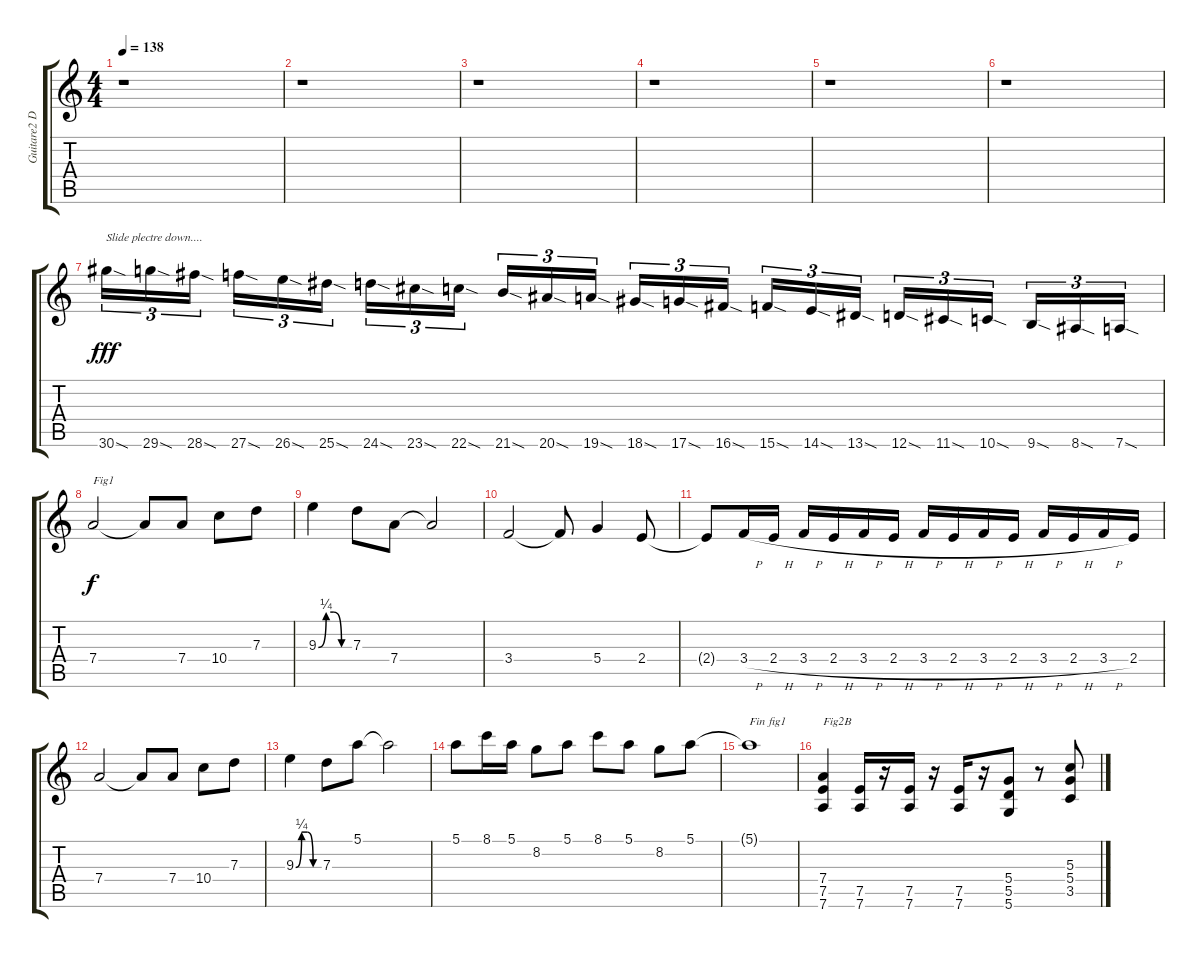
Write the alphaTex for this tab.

\track ("Guitare2 Dr-D" "Guitare2 D") {instrument distortionguitar}
\staff {score tabs}
\tuning (E4 B3 G3 D3 A2 D2) {hide}
\ts (4 4)
\tempo 138
\clef g2
\ks c
r.1{dy fff instrument distortionguitar} |
r.1 |
r.1 |
r.1 |
r.1 |
r.1 |
30.6{sod}.16{tu (3 2) txt "Slide plectre down...." instrument guitarfretnoise} 29.6{sod}.16{tu (3 2)} 28.6{sod}.16{tu (3 2)} 27.6{sod}.16{tu (3 2)} 26.6{sod}.16{tu (3 2)} 25.6{sod}.16{tu (3 2)} 24.6{sod}.16{tu (3 2)} 23.6{sod}.16{tu (3 2)} 22.6{sod}.16{tu (3 2)} 21.6{sod}.16{tu (3 2)} 20.6{sod}.16{tu (3 2)} 19.6{sod}.16{tu (3 2)} 18.6{sod}.16{tu (3 2)} 17.6{sod}.16{tu (3 2)} 16.6{sod}.16{tu (3 2)} 15.6{sod}.16{tu (3 2)} 14.6{sod}.16{tu (3 2)} 13.6{sod}.16{tu (3 2)} 12.6{sod}.16{tu (3 2)} 11.6{sod}.16{tu (3 2)} 10.6{sod}.16{tu (3 2)} 9.6{sod}.16{tu (3 2)} 8.6{sod}.16{tu (3 2)} 7.6{sod}.16{tu (3 2)} |
7.4.2{txt "Fig1" dy f instrument distortionguitar} 7.4{t}.8 7.4.8 10.4.8 7.3.8 |
9.3{be (custom 0 0 15 1 30 1 45 0 60 0)}.4 7.3.8 7.4.8 7.4{t}.2 |
3.4.2 3.4{t}.8 5.4.4 2.4.8 |
2.4{t}.8 3.4{h}.16 2.4{h}.16 3.4{h}.16 2.4{h}.16 3.4{h}.16 2.4{h}.16 3.4{h}.16 2.4{h}.16 3.4{h}.16 2.4{h}.16 3.4{h}.16 2.4{h}.16 3.4{h}.16 2.4.16 |
7.4.2 7.4{t}.8 7.4.8 10.4.8 7.3.8 |
9.3{be (custom 0 0 15 1 30 1 45 0 60 0)}.4 7.3.8 5.1.8 5.1{t}.2 |
5.1.8 8.1.16 5.1.16 8.2.8 5.1.8 8.1.8 5.1.8 8.2.8 5.1.8 |
5.1{t}.1{txt "Fin fig1"} |
(7.4 7.5 7.6).4{txt "Fig2B"} (7.5 7.6).16 r.16 (7.5 7.6).16 r.16 (7.5 7.6).16 r.16 (5.4 5.5 5.6).8 r.8 (5.3 5.4 3.5).8
